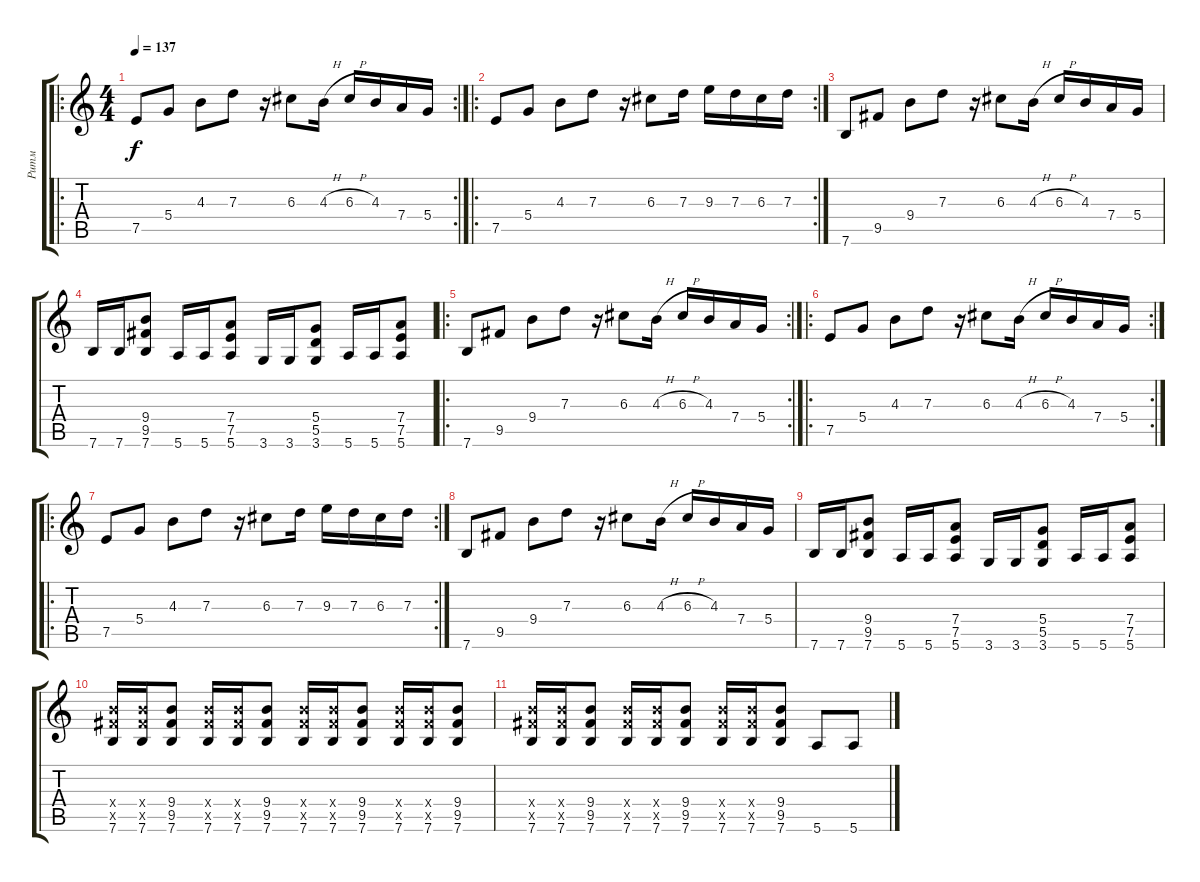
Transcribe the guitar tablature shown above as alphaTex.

\track ("Ритм" "Ритм") {instrument overdrivenguitar}
\staff {score tabs}
\tuning (E4 B3 G3 D3 A2 E2) {hide}
\ro
\rc 2
\ts (4 4)
\tempo 137
\clef g2
\ks c
7.5.8{dy f} 5.4.8 4.3.8 7.3.8 r.16 6.3.8 4.3{h}.16 6.3{h}.16 4.3.16 7.4.16 5.4.16 |
\ro
\rc 2
7.5.8 5.4.8 4.3.8 7.3.8 r.16 6.3.8 7.3.16 9.3.16 7.3.16 6.3.16 7.3.16 |
7.6.8 9.5.8 9.4.8 7.3.8 r.16 6.3.8 4.3{h}.16 6.3{h}.16 4.3.16 7.4.16 5.4.16 |
7.6.16 7.6.16 (9.4 9.5 7.6).8 5.6.16 5.6.16 (7.4 7.5 5.6).8 3.6.16 3.6.16 (5.4 5.5 3.6).8 5.6.16 5.6.16 (7.4 7.5 5.6).8 |
\ro
\rc 2
7.6.8 9.5.8 9.4.8 7.3.8 r.16 6.3.8 4.3{h}.16 6.3{h}.16 4.3.16 7.4.16 5.4.16 |
\ro
\rc 2
7.5.8 5.4.8 4.3.8 7.3.8 r.16 6.3.8 4.3{h}.16 6.3{h}.16 4.3.16 7.4.16 5.4.16 |
\ro
\rc 2
7.5.8 5.4.8 4.3.8 7.3.8 r.16 6.3.8 7.3.16 9.3.16 7.3.16 6.3.16 7.3.16 |
7.6.8 9.5.8 9.4.8 7.3.8 r.16 6.3.8 4.3{h}.16 6.3{h}.16 4.3.16 7.4.16 5.4.16 |
7.6.16 7.6.16 (9.4 9.5 7.6).8 5.6.16 5.6.16 (7.4 7.5 5.6).8 3.6.16 3.6.16 (5.4 5.5 3.6).8 5.6.16 5.6.16 (7.4 7.5 5.6).8 |
(9.4{x} 9.5{x} 7.6).16 (9.4{x} 9.5{x} 7.6).16 (9.4 9.5 7.6).8 (9.4{x} 9.5{x} 7.6).16 (9.4{x} 9.5{x} 7.6).16 (9.4 9.5 7.6).8 (9.4{x} 9.5{x} 7.6).16 (9.4{x} 9.5{x} 7.6).16 (9.4 9.5 7.6).8 (9.4{x} 9.5{x} 7.6).16 (9.4{x} 9.5{x} 7.6).16 (9.4 9.5 7.6).8 |
(9.4{x} 9.5{x} 7.6).16 (9.4{x} 9.5{x} 7.6).16 (9.4 9.5 7.6).8 (9.4{x} 9.5{x} 7.6).16 (9.4{x} 9.5{x} 7.6).16 (9.4 9.5 7.6).8 (9.4{x} 9.5{x} 7.6).16 (9.4{x} 9.5{x} 7.6).16 (9.4 9.5 7.6).8 5.6.8 5.6.8
